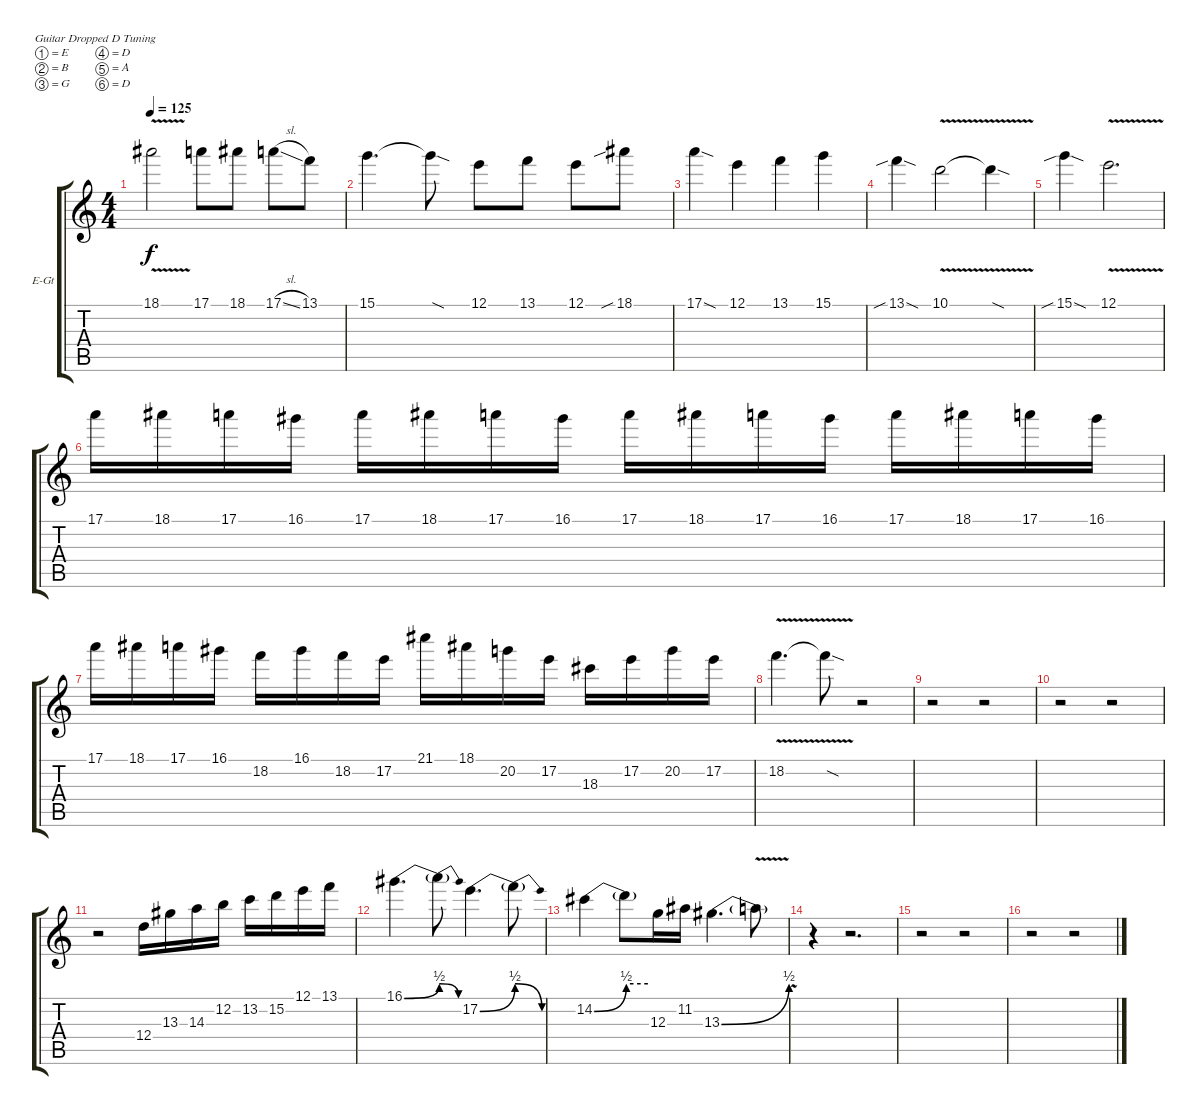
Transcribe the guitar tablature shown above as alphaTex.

\bracketExtendMode groupsimilarinstruments
\firstSystemTrackNameOrientation horizontal
\otherSystemsTrackNameOrientation horizontal
\track ("Zacky Lead" "E-Gt") {instrument distortionguitar}
\staff {score tabs}
\tuning (E4 B3 G3 D3 A2 D2)
\ts (4 4)
\tempo 125
\clef g2
\ks c
18.1{v}.2{dy f} 17.1.8 18.1.8 17.1{sl}.8 13.1.8 |
15.1.4{d} 15.1{sod t}.8 12.1.8 13.1.8 12.1.8 18.1{sib}.8 |
17.1{sod}.4 12.1.4 13.1.4 15.1.4 |
13.1{sib sod}.4 10.1{v}.2 10.1{v sod t}.4 |
15.1{sib sod}.4 12.1{v}.2{d} |
17.1.16 18.1.16 17.1.16 16.1.16 17.1.16 18.1.16 17.1.16 16.1.16 17.1.16 18.1.16 17.1.16 16.1.16 17.1.16 18.1.16 17.1.16 16.1.16 |
17.1.16 18.1.16 17.1.16 16.1.16 18.2.16 16.1.16 18.2.16 17.2.16 21.1.16 18.1.16 20.2.16 17.2.16 18.3.16 17.2.16 20.2.16 17.2.16 |
18.2{v}.4{d} 18.2{v sod t}.8 r.2 |
r.2 r.2 |
r.2 r.2 |
r.2 12.4.16 13.3.16 14.3.16 12.2.16 13.2.16 15.2.16 12.1.16 13.1.16 |
16.1{be (bend 0 0 60 2)}.4{d} 16.1{be (release 0 2 60 0) t}.8 17.2{be (bend 0 0 60 2)}.4{d} 17.2{be (release 0 2 60 0) t}.8 |
14.2{be (bend 0 0 60 2)}.4 14.2{be (hold 0 2 60 2) t}.8 12.3.16 11.2.16 13.3{be (bend 0 0 60 2)}.4{d} 13.3{v t}.8 |
r.4 r.2{d} |
r.2 r.2 |
r.2 r.2
